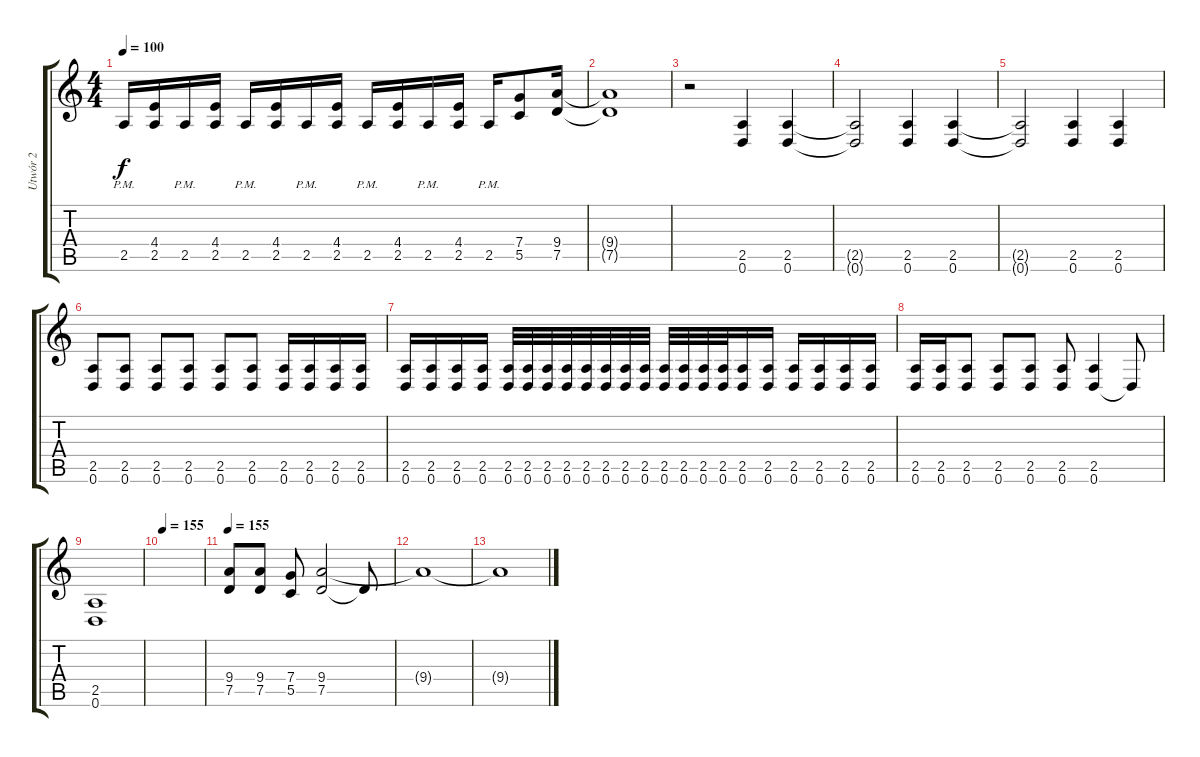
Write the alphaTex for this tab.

\track ("Utwór 2" "Utwór 2") {instrument distortionguitar}
\staff {score tabs}
\tuning (D4 A3 F3 C3 G2 D2) {hide}
\ts (4 4)
\tempo 100
\clef g2
\ks c
2.5{pm}.16{dy f} (4.4 2.5).16 2.5{pm}.16 (4.4 2.5).16 2.5{pm}.16 (4.4 2.5).16 2.5{pm}.16 (4.4 2.5).16 2.5{pm}.16 (4.4 2.5).16 2.5{pm}.16 (4.4 2.5).16 2.5{pm}.16 (7.4 5.5).8 (9.4 7.5).16 |
(9.4{t} 7.5{t}).1 |
r.2 (2.5 0.6).4 (2.5 0.6).4 |
(2.5{t} 0.6{t}).2 (2.5 0.6).4 (2.5 0.6).4 |
(2.5{t} 0.6{t}).2 (2.5 0.6).4 (2.5 0.6).4 |
(2.5 0.6).8 (2.5 0.6).8 (2.5 0.6).8 (2.5 0.6).8 (2.5 0.6).8 (2.5 0.6).8 (2.5 0.6).16 (2.5 0.6).16 (2.5 0.6).16 (2.5 0.6).16 |
(2.5 0.6).16 (2.5 0.6).16 (2.5 0.6).16 (2.5 0.6).16 (2.5 0.6).32 (2.5 0.6).32 (2.5 0.6).32 (2.5 0.6).32 (2.5 0.6).32 (2.5 0.6).32 (2.5 0.6).32 (2.5 0.6).32 (2.5 0.6).32 (2.5 0.6).32 (2.5 0.6).32 (2.5 0.6).32 (2.5 0.6).16 (2.5 0.6).16 (2.5 0.6).16 (2.5 0.6).16 (2.5 0.6).16 (2.5 0.6).16 |
(2.5 0.6).16 (2.5 0.6).16 (2.5 0.6).8 (2.5 0.6).8 (2.5 0.6).8 (2.5 0.6).8 (2.5 0.6).4 0.6{t}.8 |
(2.5 0.6).1 |
\tempo 155
|
\tempo 155
(9.4 7.5).8 (9.4 7.5).8 (7.4 5.5).8 (9.4 7.5).2 7.5{t}.8 |
9.4{t}.1 |
9.4{t}.1
